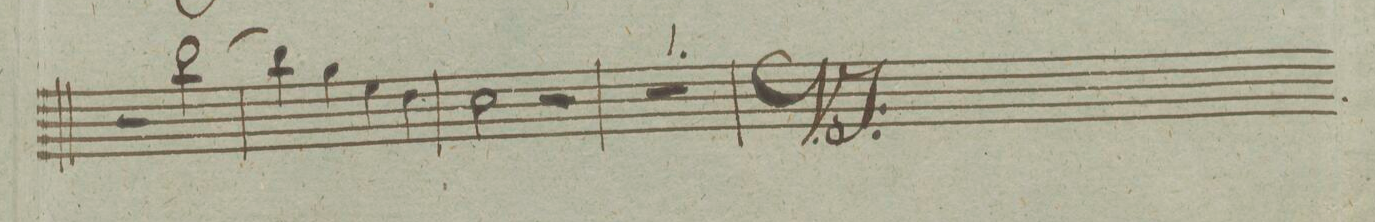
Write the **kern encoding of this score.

**kern	**dynam
*I"Fagotto Primo.	*
*clefF4	*
*k[fngncn]	*
*met(c|)	*
*M2/2	*
2r	.
[2d\	.
=45	=45
4d\]	.
4B\	.
4G\	.
4F\	.
=46	=46
2E\	.
2r	.
=47	=47
1r	.
=48	=48
*-	*-
